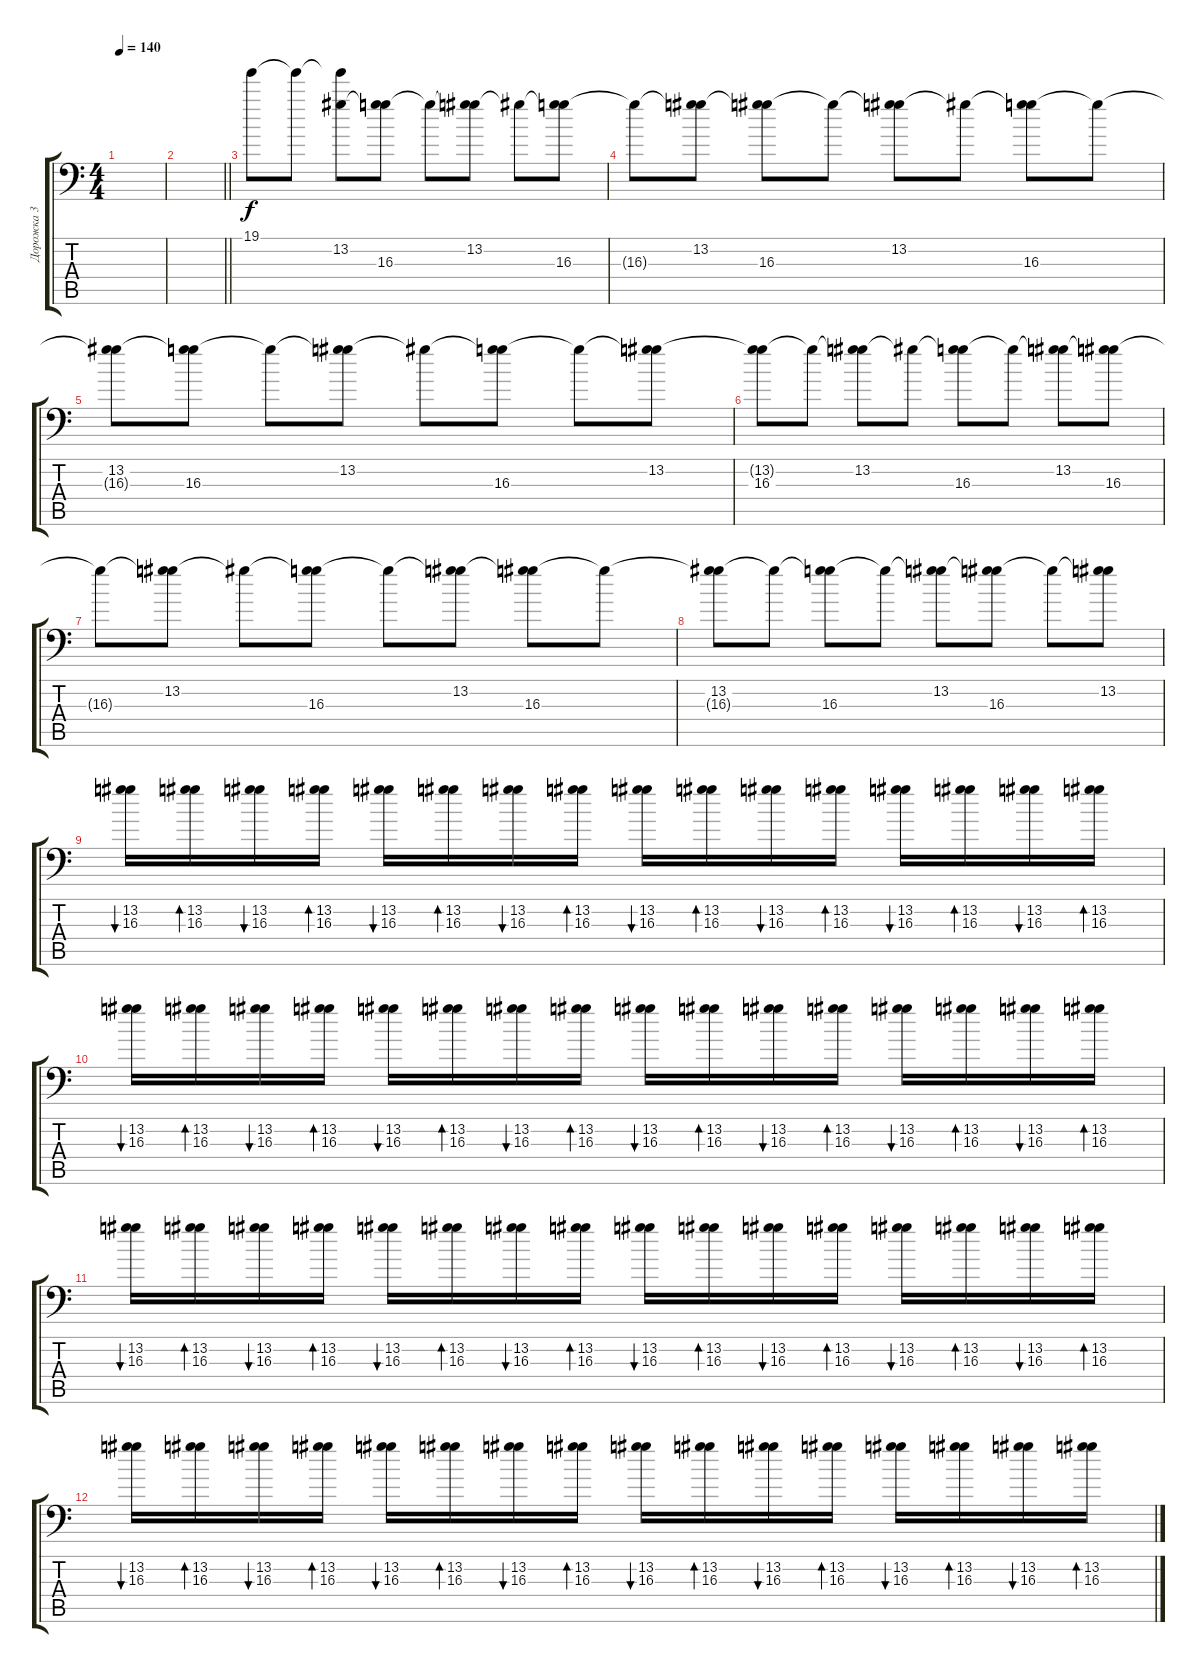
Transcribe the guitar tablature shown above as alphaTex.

\track ("Дорожка 3" "Дорожка 3") {instrument overdrivenguitar}
\staff {score tabs}
\tuning (C4 G3 Eb3 Bb2 F2 G1) {hide}
\ts (4 4)
\tempo 140
\clef f4
\ks c
|
\barLineRight lightlight
|
19.1.8 19.1{t}.8 (19.1{t} 13.2).8 (13.2{t} 16.3).8 16.3{t}.8 (13.2 16.3{t}).8 13.2{t}.8 (13.2{t} 16.3).8 |
16.3{t}.8 (13.2 16.3{t}).8 (13.2{t} 16.3).8 16.3{t}.8 (13.2 16.3{t}).8 13.2{t}.8 (13.2{t} 16.3).8 16.3{t}.8 |
(13.2 16.3{t}).8 (13.2{t} 16.3).8 16.3{t}.8 (13.2 16.3{t}).8 13.2{t}.8 (13.2{t} 16.3).8 16.3{t}.8 (13.2 16.3{t}).8 |
(13.2{t} 16.3).8 16.3{t}.8 (13.2 16.3{t}).8 13.2{t}.8 (13.2{t} 16.3).8 16.3{t}.8 (13.2 16.3{t}).8 (13.2{t} 16.3).8 |
16.3{t}.8 (13.2 16.3{t}).8 13.2{t}.8 (13.2{t} 16.3).8 16.3{t}.8 (13.2 16.3{t}).8 (13.2{t} 16.3).8 16.3{t}.8 |
(13.2 16.3{t}).8 13.2{t}.8 (13.2{t} 16.3).8 16.3{t}.8 (13.2 16.3{t}).8 (13.2{t} 16.3).8 16.3{t}.8 (13.2 16.3{t}).8 |
(13.2 16.3).16{bu 60} (13.2 16.3).16{bd 60} (13.2 16.3).16{bu 60} (13.2 16.3).16{bd 60} (13.2 16.3).16{bu 60} (13.2 16.3).16{bd 60} (13.2 16.3).16{bu 60} (13.2 16.3).16{bd 60} (13.2 16.3).16{bu 60} (13.2 16.3).16{bd 60} (13.2 16.3).16{bu 60} (13.2 16.3).16{bd 60} (13.2 16.3).16{bu 60} (13.2 16.3).16{bd 60} (13.2 16.3).16{bu 60} (13.2 16.3).16{bd 60} |
(13.2 16.3).16{bu 60} (13.2 16.3).16{bd 60} (13.2 16.3).16{bu 60} (13.2 16.3).16{bd 60} (13.2 16.3).16{bu 60} (13.2 16.3).16{bd 60} (13.2 16.3).16{bu 60} (13.2 16.3).16{bd 60} (13.2 16.3).16{bu 60} (13.2 16.3).16{bd 60} (13.2 16.3).16{bu 60} (13.2 16.3).16{bd 60} (13.2 16.3).16{bu 60} (13.2 16.3).16{bd 60} (13.2 16.3).16{bu 60} (13.2 16.3).16{bd 60} |
(13.2 16.3).16{bu 60} (13.2 16.3).16{bd 60} (13.2 16.3).16{bu 60} (13.2 16.3).16{bd 60} (13.2 16.3).16{bu 60} (13.2 16.3).16{bd 60} (13.2 16.3).16{bu 60} (13.2 16.3).16{bd 60} (13.2 16.3).16{bu 60} (13.2 16.3).16{bd 60} (13.2 16.3).16{bu 60} (13.2 16.3).16{bd 60} (13.2 16.3).16{bu 60} (13.2 16.3).16{bd 60} (13.2 16.3).16{bu 60} (13.2 16.3).16{bd 60} |
(13.2 16.3).16{bu 60} (13.2 16.3).16{bd 60} (13.2 16.3).16{bu 60} (13.2 16.3).16{bd 60} (13.2 16.3).16{bu 60} (13.2 16.3).16{bd 60} (13.2 16.3).16{bu 60} (13.2 16.3).16{bd 60} (13.2 16.3).16{bu 60} (13.2 16.3).16{bd 60} (13.2 16.3).16{bu 60} (13.2 16.3).16{bd 60} (13.2 16.3).16{bu 60} (13.2 16.3).16{bd 60} (13.2 16.3).16{bu 60} (13.2 16.3).16{bd 60}
